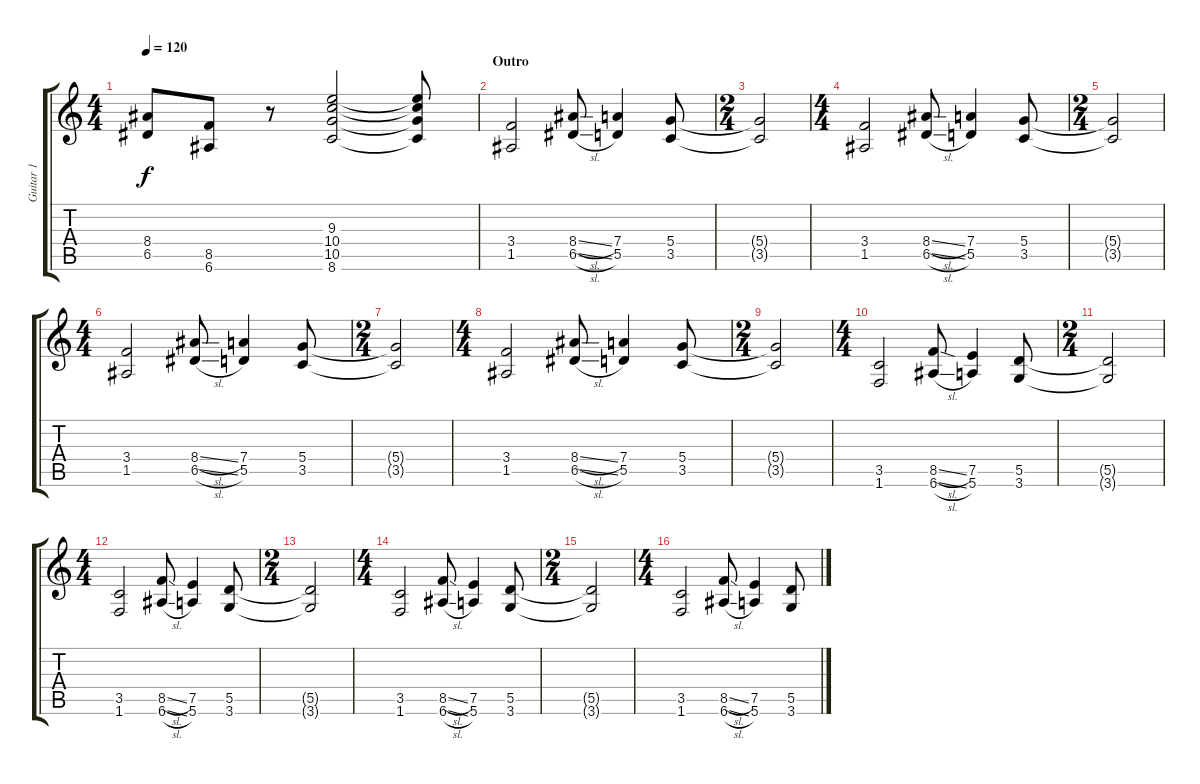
\track ("Guitar 1" "Guitar 1") {instrument distortionguitar}
\staff {score tabs}
\tuning (E4 B3 G3 D3 A2 E2) {hide}
\ts (4 4)
\tempo 120
\clef g2
\ks c
(8.4 6.5).8{dy f} (8.5 6.6).8 r.8 (9.3 10.4 10.5 8.6).2 (9.3{t} 10.4{t} 10.5{t} 8.6{t}).8 |
\section ("" "Outro")
(3.4 1.5).2 (8.4{sl} 6.5{sl}).8 (7.4 5.5).4 (5.4 3.5).8 |
\ts (2 4)
(5.4{t} 3.5{t}).2 |
\ts (4 4)
(3.4 1.5).2 (8.4{sl} 6.5{sl}).8 (7.4 5.5).4 (5.4 3.5).8 |
\ts (2 4)
(5.4{t} 3.5{t}).2 |
\ts (4 4)
(3.4 1.5).2 (8.4{sl} 6.5{sl}).8 (7.4 5.5).4 (5.4 3.5).8 |
\ts (2 4)
(5.4{t} 3.5{t}).2 |
\ts (4 4)
(3.4 1.5).2 (8.4{sl} 6.5{sl}).8 (7.4 5.5).4 (5.4 3.5).8 |
\ts (2 4)
(5.4{t} 3.5{t}).2 |
\ts (4 4)
(3.5 1.6).2 (8.5{sl} 6.6{sl}).8 (7.5 5.6).4 (5.5 3.6).8 |
\ts (2 4)
(5.5{t} 3.6{t}).2 |
\ts (4 4)
(3.5 1.6).2 (8.5{sl} 6.6{sl}).8 (7.5 5.6).4 (5.5 3.6).8 |
\ts (2 4)
(5.5{t} 3.6{t}).2 |
\ts (4 4)
(3.5 1.6).2 (8.5{sl} 6.6{sl}).8 (7.5 5.6).4 (5.5 3.6).8 |
\ts (2 4)
(5.5{t} 3.6{t}).2 |
\ts (4 4)
(3.5 1.6).2 (8.5{sl} 6.6{sl}).8 (7.5 5.6).4 (5.5 3.6).8
